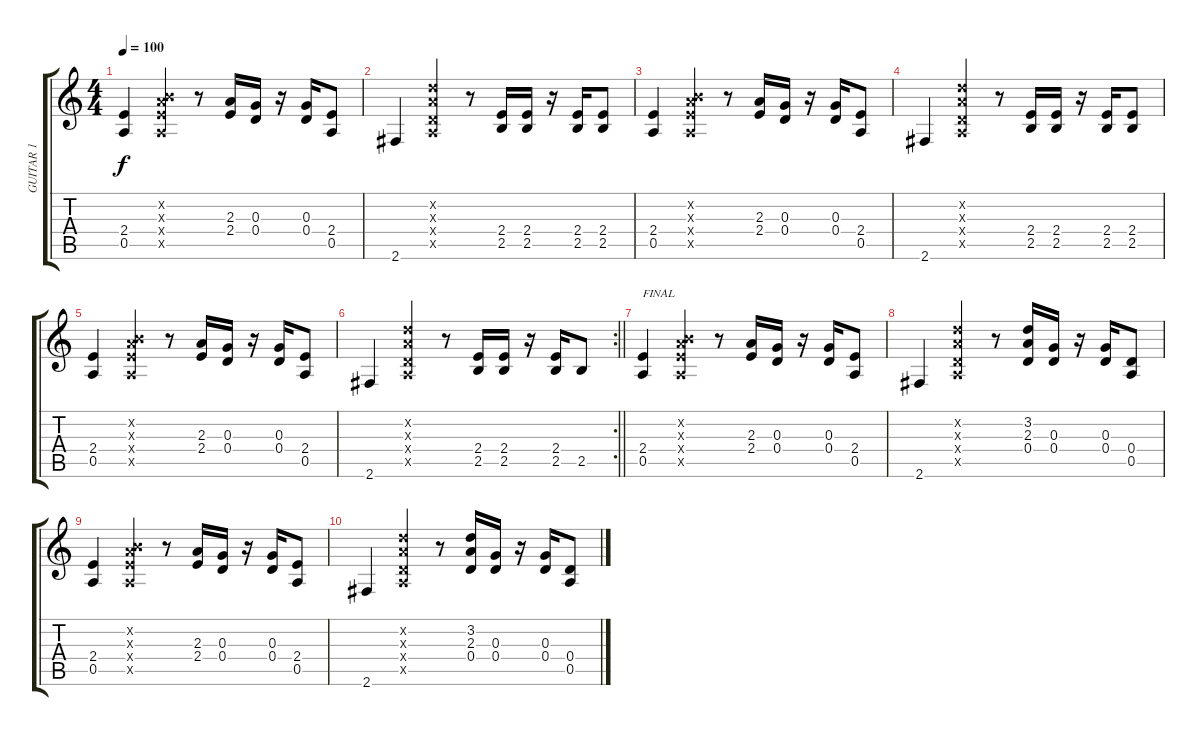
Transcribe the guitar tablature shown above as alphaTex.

\track (" GUITAR 1" " GUITAR 1") {instrument electricguitarmuted}
\staff {score tabs}
\tuning (E4 B3 G3 D3 A2 E2) {hide}
\ts (4 4)
\tempo 100
\clef g2
\ks c
(2.4 0.5).4{dy f} (0.2{x} 2.3{x} 2.4{x} 0.5{x}).4 r.8 (2.3 2.4).16 (0.3 0.4).16 r.16 (0.3 0.4).16 (2.4 0.5).8 |
2.6.4 (3.2{x} 2.3{x} 0.4{x} 0.5{x}).4 r.8 (2.4 2.5).16 (2.4 2.5).16 r.16 (2.4 2.5).16 (2.4 2.5).8 |
(2.4 0.5).4 (0.2{x} 2.3{x} 2.4{x} 0.5{x}).4 r.8 (2.3 2.4).16 (0.3 0.4).16 r.16 (0.3 0.4).16 (2.4 0.5).8 |
2.6.4 (3.2{x} 2.3{x} 0.4{x} 0.5{x}).4 r.8 (2.4 2.5).16 (2.4 2.5).16 r.16 (2.4 2.5).16 (2.4 2.5).8 |
(2.4 0.5).4 (0.2{x} 2.3{x} 2.4{x} 0.5{x}).4 r.8 (2.3 2.4).16 (0.3 0.4).16 r.16 (0.3 0.4).16 (2.4 0.5).8 |
\rc 2
\barLineRight lightlight
2.6.4 (3.2{x} 2.3{x} 0.4{x} 0.5{x}).4 r.8 (2.4 2.5).16 (2.4 2.5).16 r.16 (2.4 2.5).16 2.5.8 |
(2.4 0.5).4{txt "FINAL"} (0.2{x} 2.3{x} 2.4{x} 0.5{x}).4 r.8 (2.3 2.4).16 (0.3 0.4).16 r.16 (0.3 0.4).16 (2.4 0.5).8 |
2.6.4 (3.2{x} 2.3{x} 0.4{x} 0.5{x}).4 r.8 (3.2 2.3 0.4).16 (0.3 0.4).16 r.16 (0.3 0.4).16 (0.4 0.5).8 |
(2.4 0.5).4 (0.2{x} 2.3{x} 2.4{x} 0.5{x}).4 r.8 (2.3 2.4).16 (0.3 0.4).16 r.16 (0.3 0.4).16 (2.4 0.5).8 |
2.6.4 (3.2{x} 2.3{x} 0.4{x} 0.5{x}).4 r.8 (3.2 2.3 0.4).16 (0.3 0.4).16 r.16 (0.3 0.4).16 (0.4 0.5).8
